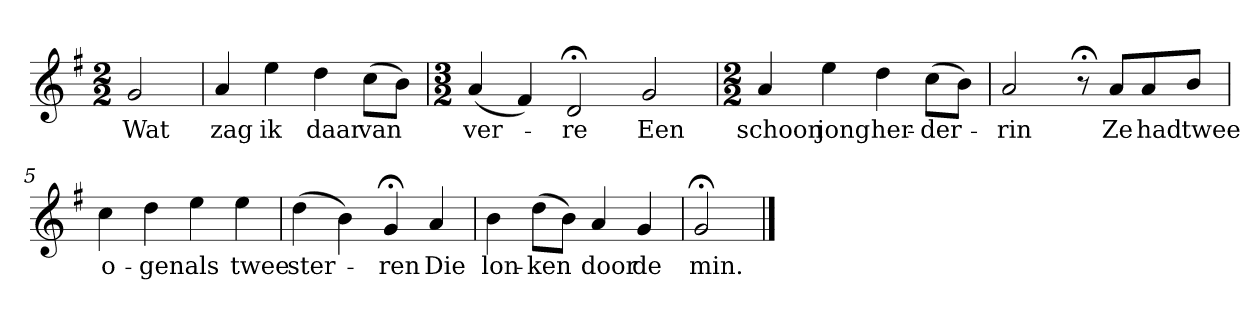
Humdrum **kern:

**kern	**text
*part1	*part1
*staff1	*staff1
*k[f#]	*
*G:	*
*M2/2	*
*MM120	*
=	=
2g	Wat
=1	=1
4a	zag
4ee	ik
4dd	daar
(8ccL	van
8bJ)	.
=2	=2
*M3/2	*
(4a	ver-
4f#)	.
2d;<	-re
2g	Een
=3	=3
*M2/2	*
4a	schoon
4ee	jong
4dd	her-
(8ccL	-der-
8bJ)	.
=4	=4
2a	-rin
8r;<	.
8aL	Ze
8a	had
8bJ	twee
=5	=5
4cc	o-
4dd	-gen
4ee	als
4ee	twee
=6	=6
(4dd	ster-
4b)	.
4g;<	-ren
4a	Die
=7	=7
4b	lon-
(8ddL	-ken
8bJ)	.
4a	door
4g	de
=8	=8
2g;<	min.
==	==
*-	*-
